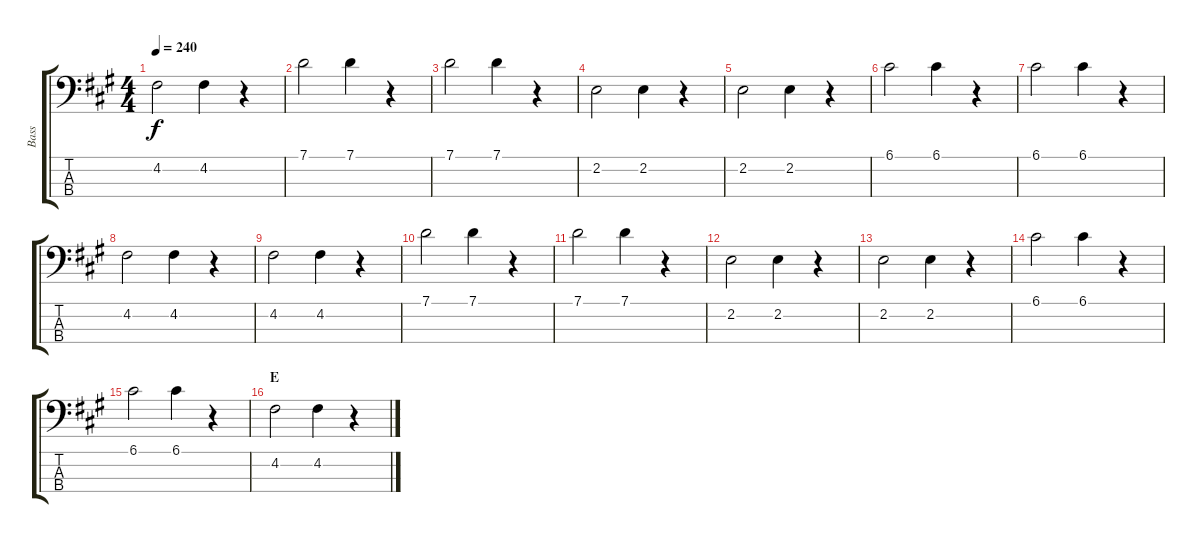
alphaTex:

\track ("Bass" "Bass") {instrument acousticbass}
\staff {score tabs}
\tuning (G2 D2 A1 E1) {hide}
\ts (4 4)
\tempo 240
\clef f4
\ks a
4.2.2{dy f} 4.2.4 r.4 |
7.1.2 7.1.4 r.4 |
7.1.2 7.1.4 r.4 |
2.2.2 2.2.4 r.4 |
2.2.2 2.2.4 r.4 |
6.1.2 6.1.4 r.4 |
6.1.2 6.1.4 r.4 |
4.2.2 4.2.4 r.4 |
4.2.2 4.2.4 r.4 |
7.1.2 7.1.4 r.4 |
7.1.2 7.1.4 r.4 |
2.2.2 2.2.4 r.4 |
2.2.2 2.2.4 r.4 |
6.1.2 6.1.4 r.4 |
6.1.2 6.1.4 r.4 |
\section ("" "E")
4.2.2 4.2.4 r.4
